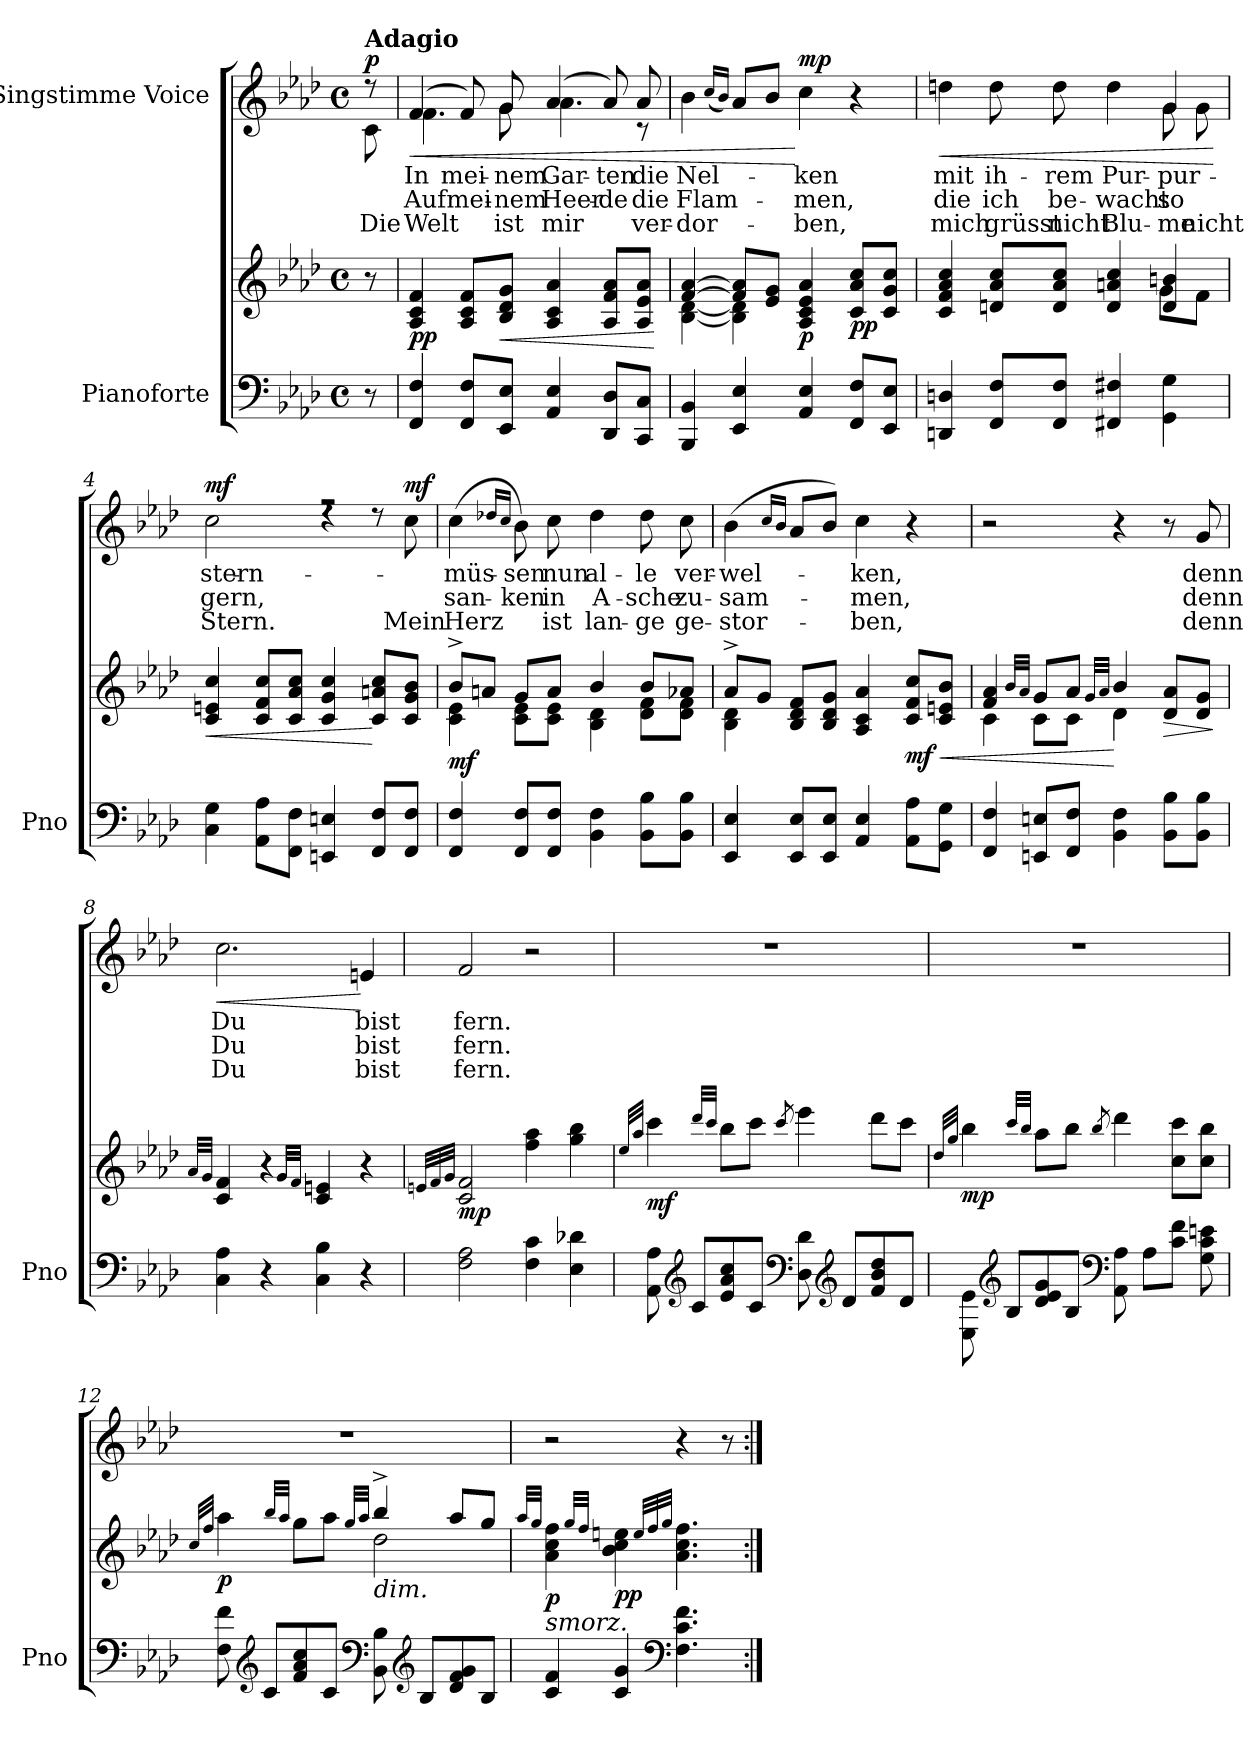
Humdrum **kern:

**kern	**kern	**dynam	**kern	**text	**text	**text	**dynam
*part2	*part2	*part2	*part1	*part1	*part1	*part1	*part1
*staff3	*staff2	*staff2/3	*staff1	*staff1	*staff1	*staff1	*staff1
*I"Pianoforte	*	*	*I"Singstimme Voice	*	*	*	*
*I'Pno	*	*	*	*	*	*	*
*clefF4	*clefG2	*	*clefG2	*	*	*	*
*k[b-e-a-d-]	*k[b-e-a-d-]	*	*k[b-e-a-d-]	*	*	*	*
*M4/4	*M4/4	*	*M4/4	*	*	*	*
*met(c)	*met(c)	*	*met(c)	*	*	*	*
=	=	=	=	=	=	=	=
*	*	*	*^	*	*	*	*
!	!	!	!LO:TX:a:B:t=Adagio	!	!	!	!	!
!	!	!	!	!	!	!	!LO:LY:b	!LO:DY:a
8r	8r	.	8r	8c\	.	.	Die	p
=1	=1	=1	=1	=1	=1	=1	=1	=1
!	!	!LO:DY:b	!	!	!LO:LY:b	!LO:LY:b	!LO:LY:b	!LO:HP:b
4FF/ 4F/	4A-/ 4c/ 4f/	pp	(>4f/	4.f!\	In	Auf	Welt	<
!	!	!	!	!	!LO:LY:b	!LO:LY:b	!	!
8FF/ 8F/L	8A-/ 8c/ 8f/L	.	8f/)	.	mei-	mei-	.	.
!	!	!LO:HP:b	!	!	!LO:LY:b	!LO:LY:b	!LO:LY:b	!
8EE-/ 8E-/J	8B-/ 8d-/ 8g/J	<	8g/	8g\	-nem	-nem	ist	.
!	!	!	!	!	!LO:LY:b	!LO:LY:b	!LO:LY:b	!
4AA-/ 4E-/	4A-/ 4c/ 4a-/	.	(>4a-/	4.a-!\	Gar-	Heer-	mir	.
!	!	!	!	!	!LO:LY:b	!LO:LY:b	!	!
8DD-/ 8D-/L	8A-/ 8f/ 8a-/L	.	8a-/)	.	-ten	-de	.	.
!	!	!	!	!	!LO:LY:b	!LO:LY:b	!LO:LY:b	!
8CC/ 8C/J	8A-/ 8e-/ 8a-/J	.	8a-/	8r	die	die	ver-	.
*	*	*	*v	*v	*	*	*	*
.	.	[	.	.	.	.	.
=2	=2	=2	=2	=2	=2	=2	=2
*	*^	*	*	*	*	*	*
!	!	!	!	!	!LO:LY:b	!LO:LY:b	!LO:LY:b	!
4BBB-/ 4BB-/	[4f/ [4a-/	[4B-\ [4d-\	.	4b-\	Nel-	Flam-	-dor-	.
.	.	.	.	(<16qcc/LL	.	.	.	.
.	.	.	.	16qb-/JJ)	.	.	.	.
4EE-/ 4E-/	8f/] 8a-/]L	4B-\] 4d-\]	.	8a-/L	.	.	.	.
.	8e-/ 8g/J	.	.	8b-/J	.	.	.	.
!	!	!	!LO:DY:b	!	!LO:LY:b	!LO:LY:b	!LO:LY:b	!LO:DY:n=1:a
4AA-/ 4E-/	4A-/ 4c/ 4e-/ 4a-/	2ryy	p	4cc\	-ken	-men,	-ben,	[ mp
!	!	!	!LO:DY:b	!	!	!	!	!
8FF/ 8F/L	8c/ 8a-/ 8cc/L	.	pp	4r	.	.	.	.
8EE-/ 8E-/J	8c/ 8g/ 8cc/J	.	.	.	.	.	.	.
!!LO:LB:g=z
=3	=3	=3	=3	=3	=3	=3	=3	=3
!	!	!	!	!	!LO:LY:b	!LO:LY:b	!LO:LY:b	!LO:HP:b
*	*	*	*	*^	*	*	*	*
4DDn/ 4Dn/	4c/ 4f/ 4a-/ 4cc/	2.ryy	.	4ddn\	2rgyy	mit	die	mich	<
!	!	!	!	!	!	!LO:LY:b	!LO:LY:b	!LO:LY:b	!
8FF/ 8F/L	8dn/ 8a-/ 8cc/L	.	.	8dd\	.	ih-	ich	grüsst	.
!	!	!	!	!	!	!LO:LY:b	!LO:LY:b	!LO:LY:b	!
8FF/ 8F/J	8d/ 8a-/ 8cc/J	.	.	8dd\	.	-rem	be-	nicht	.
!	!	!	!	!	!	!LO:LY:b	!LO:LY:b	!LO:LY:b	!
4FF#X/ 4F#X/	4d/ 4an/ 4cc/	.	.	4dd\	4rgyy	Pur-	-wacht	Blu-	.
!	!	!	!	!	!	!LO:LY:b	!LO:LY:b	!LO:LY:b	!
4GG\ 4G\	4d/ 4bn/	8g\L	.	4g/	8g\	-pur-	so	-me	.
!	!	!	!	!	!	!	!	!LO:LY:b	!
.	.	8f\J	.	.	8g\	.	.	nicht	.
*	*v	*v	*	*	*	*	*	*	*
*	*	*	*v	*v	*	*	*	*
.	.	.	.	.	.	.	[
=4	=4	=4	=4	=4	=4	=4	=4
!	!	!LO:HP:b	!	!LO:LY:b	!LO:LY:b	!LO:LY:b	!LO:DY:a
*	*	*	*^	*	*	*	*
4C\ 4G\	4c/ 4en/ 4cc/	<	2ryy	2cc\	-stern	gern,	Stern.	mf
8AA-\ 8A-\L	8c/ 8f/ 8cc/L	.	.	.	.	.	.	.
8FF\ 8F\J	8c/ 8a-/ 8cc/J	.	.	.	.	.	.	.
4EEn/ 4En/	4c/ 4g/ 4cc/	.	2r	4rdd	.	.	.	.
8FF/ 8F/L	8c/ 8an/ 8cc/L	[	.	8rdd	.	.	.	.
!	!	!	!	!	!	!	!LO:LY:b	!LO:DY:a
8FF/ 8F/J	8c/ 8g/ 8b-/J	.	.	8cc\	.	.	Mein	mf
=5	=5	=5	=5	=5	=5	=5	=5	=5
*	*^	*	*	*	*	*	*	*
!	!	!	!LO:DY:b	!	!	!LO:LY:b	!LO:LY:b	!LO:LY:b	!
*	*	*	*	*v	*v	*	*	*	*
4FF/ 4F/	8b-^/L	4c\ 4e-\	mf	(<4cc\	müs-	san-	Herz	.
.	8an/J	.	.	.	.	.	.	.
.	.	.	.	16qdd-X/LL	.	.	.	.
.	.	.	.	16qcc/JJ	.	.	.	.
!	!	!	!	!	!LO:LY:b	!LO:LY:b	!	!
8FF/ 8F/L	8g/L	8c\ 8e-\L	.	8b-\)	-sen	-ken	.	.
!	!	!	!	!	!LO:LY:b	!LO:LY:b	!LO:LY:b	!
8FF/ 8F/J	8a/J	8c\ 8e-\J	.	8cc\	nun	in	ist	.
!	!	!	!	!	!LO:LY:b	!LO:LY:b	!LO:LY:b	!
4BB-\ 4F\	4b-/	4B-\ 4d-\	.	4dd-\	al-	A-	lan-	.
!	!	!	!	!	!LO:LY:b	!LO:LY:b	!LO:LY:b	!
8BB-\ 8B-\L	8b-/L	8d-\ 8f\L	.	8dd-\	-le	-sche	-ge	.
!	!	!	!	!	!LO:LY:b	!LO:LY:b	!LO:LY:b	!
8BB-\ 8B-\J	8a-X/J	8d-\ 8f\J	.	8cc\	ver-	zu-	ge-	.
!!LO:LB:g=z
=6	=6	=6	=6	=6	=6	=6	=6	=6
!	!	!	!	!	!LO:LY:b	!LO:LY:b	!LO:LY:b	!
4EE-/ 4E-/	8a-^/L	4B-\ 4d-\	.	(<4b-\	-wel-	-sam-	-stor-	.
.	8g/J	.	.	.	.	.	.	.
.	.	.	.	16qcc/LL	.	.	.	.
.	.	.	.	16qb-/JJ	.	.	.	.
8EE-/ 8E-/L	8B-/ 8d-/ 8f/L	2.ryy	.	8a-/L	.	.	.	.
8EE-/ 8E-/J	8B-/ 8d-/ 8g/J	.	.	8b-/J)	.	.	.	.
!	!	!	!	!	!LO:LY:b	!LO:LY:b	!LO:LY:b	!
4AA-/ 4E-/	4A-/ 4c/ 4a-/	.	.	4cc\	-ken,	-men,	-ben,	.
!	!	!	!LO:HP:b	!	!	!	!	!
!	!	!	!LO:DY:n=1:b	!	!	!	!	!
8AA-\ 8A-\L	8c/ 8f/ 8cc/L	.	< mf	4r	.	.	.	.
8GG\ 8G\J	8c/ 8en/ 8b-/J	.	.	.	.	.	.	.
=7	=7	=7	=7	=7	=7	=7	=7	=7
4FF/ 4F/	4f/ 4a-/	4c\	.	2r	.	.	.	.
.	32qb-/LLL	.	.	.	.	.	.	.
.	32qa-/JJJ	.	.	.	.	.	.	.
8EEn/ 8En/L	8g/L	8c\L	.	.	.	.	.	.
8FF/ 8F/J	8a-/J	8c\J	.	.	.	.	.	.
.	32qg/LLL	.	.	.	.	.	.	.
.	32qa-/JJJ	.	.	.	.	.	.	.
4BB-\ 4F\	4b-/	4d-\	[	4r	.	.	.	.
!	!	!	!LO:HP:b	!	!	!	!	!
8BB-\ 8B-\L	8d-/ 8a-/L	4ryy	>	8r	.	.	.	.
!	!	!	!	!	!LO:LY:b	!LO:LY:b	!LO:LY:b	!
8BB-\ 8B-\J	8d-/ 8g/J	.	.	8g/	denn	denn	denn	.
*	*v	*v	*	*	*	*	*	*
.	.	]	.	.	.	.	.
=8	=8	=8	=8	=8	=8	=8	=8
.	32qa-/LLL	.	.	.	.	.	.
.	32qg/JJJ	.	.	.	.	.	.
!	!	!	!	!LO:LY:b	!LO:LY:b	!LO:LY:b	!LO:HP:b
4C\ 4A-\	4c/ 4f/	.	2.cc\	Du	Du	Du	<
4r	4r	.	.	.	.	.	.
.	32qg/LLL	.	.	.	.	.	.
.	32qf/JJJ	.	.	.	.	.	.
4C\ 4B-\	4c/ 4en/	.	.	.	.	.	.
!	!	!	!	!LO:LY:b	!LO:LY:b	!LO:LY:b	!
4r	4r	.	4en/	bist	bist	bist	[
=9	=9	=9	=9	=9	=9	=9	=9
.	32qen/LLL	.	.	.	.	.	.
.	32qf/	.	.	.	.	.	.
.	32qg/JJJ	.	.	.	.	.	.
!	!	!LO:DY:b	!	!LO:LY:b	!LO:LY:b	!LO:LY:b	!
2F\ 2A-\	2c/ 2f/	mp	2f/	fern.	fern.	fern.	.
4F\ 4c\	4ff\ 4aa-\	.	2r	.	.	.	.
4E-\ 4d-X\	4gg\ 4bb-\	.	.	.	.	.	.
!!LO:LB:g=z
=10	=10	=10	=10	=10	=10	=10	=10
.	32qee-/LLL	.	.	.	.	.	.
.	32qaa-/JJJ	.	.	.	.	.	.
!	!	!LO:DY:b	!	!	!	!	!
8AA-\ 8A-\	4ccc\	mf	1r	.	.	.	.
*clefG2	*	*	*	*	*	*	*
8c/L	.	.	.	.	.	.	.
.	32qddd-/LLL	.	.	.	.	.	.
.	32qccc/JJJ	.	.	.	.	.	.
8e-/ 8a-/ 8cc/	8bb-\L	.	.	.	.	.	.
8c/J	8ccc\J	.	.	.	.	.	.
*clefF4	*	*	*	*	*	*	*
.	8qccc/	.	.	.	.	.	.
8D-\ 8d-\	4eee-\	.	.	.	.	.	.
*clefG2	*	*	*	*	*	*	*
8d-/L	.	.	.	.	.	.	.
8f/ 8b-/ 8dd-/	8ddd-\L	.	.	.	.	.	.
8d-/J	8ccc\J	.	.	.	.	.	.
=11	=11	=11	=11	=11	=11	=11	=11
.	32qdd-/LLL	.	.	.	.	.	.
.	32qgg/JJJ	.	.	.	.	.	.
!	!	!LO:DY:b	!	!	!	!	!
8E-\ 8e-\	4bb-\	mp	1r	.	.	.	.
*clefG2	*	*	*	*	*	*	*
8B-/L	.	.	.	.	.	.	.
.	32qccc/LLL	.	.	.	.	.	.
.	32qbb-/JJJ	.	.	.	.	.	.
8d-/ 8e-/ 8g/	8aa-\L	.	.	.	.	.	.
8B-/J	8bb-\J	.	.	.	.	.	.
*clefF4	*	*	*	*	*	*	*
.	8qbb-/	.	.	.	.	.	.
8AA-\ 8A-\	4ddd-\	.	.	.	.	.	.
8A-\L	.	.	.	.	.	.	.
8c\ 8f\J	8cc\ 8ccc\L	.	.	.	.	.	.
8G\ 8c\ 8en\	8cc\ 8bb-\J	.	.	.	.	.	.
=12	=12	=12	=12	=12	=12	=12	=12
.	32qcc/LLL	.	.	.	.	.	.
.	32qff/JJJ	.	.	.	.	.	.
*	*^	*	*	*	*	*	*
!	!	!	!LO:DY:b	!	!	!	!	!
8F\ 8f\	4aa-\	2ryy	p	1r	.	.	.	.
*clefG2	*	*	*	*	*	*	*	*
8c/L	.	.	.	.	.	.	.	.
.	32qbb-/LLL	.	.	.	.	.	.	.
.	32qaa-/JJJ	.	.	.	.	.	.	.
8f/ 8a-/ 8cc/	8gg\L	.	.	.	.	.	.	.
8c/J	8aa-\J	.	.	.	.	.	.	.
*clefF4	*	*	*	*	*	*	*	*
.	32qgg/LLL	.	.	.	.	.	.	.
.	32qaa-/JJJ	.	.	.	.	.	.	.
!	!LO:TX:b:i:t=dim.	!	!	!	!	!	!	!
8BB-\ 8B-\	4bb-^/	2dd-\	.	.	.	.	.	.
*clefG2	*	*	*	*	*	*	*	*
8B-/L	.	.	.	.	.	.	.	.
8d-/ 8f/ 8g/	8aa-/L	.	.	.	.	.	.	.
8B-/J	8gg/J	.	.	.	.	.	.	.
*	*v	*v	*	*	*	*	*	*
=13	=13	=13	=13	=13	=13	=13	=13
*	*	*	*MM68	*	*	*	*
.	32qaa-/LLL	.	.	.	.	.	.
.	32qgg/JJJ	.	.	.	.	.	.
!	!LO:TX:b:i:t=smorz.	!	!	!	!	!	!
!	!	!LO:DY:b	!	!	!	!	!
*	*	*	*^	*	*	*	*
4c/ 4f/	4a-\ 4cc\ 4ff\	p	2r	4ryy	.	.	.	.
*	*	*	*MM65	*	*	*	*	*
.	32qgg/LLL	.	.	.	.	.	.	.
.	32qff/JJJ	.	.	.	.	.	.	.
!	!	!LO:DY:b	!	!	!	!	!	!
4c/ 4g/	4b-\ 4cc\ 4een\	pp	.	2ryy	.	.	.	.
*clefF4	*	*	*	*	*	*	*	*
*	*	*	*MM60	*	*	*	*	*
.	32qee/LLL	.	.	.	.	.	.	.
.	32qff/	.	.	.	.	.	.	.
.	32qgg/JJJ	.	.	.	.	.	.	.
4.F\ 4.c\ 4.f\	4.a-\ 4.cc\ 4.ff\	.	4r	.	.	.	.	.
.	.	.	8r	8ryy	.	.	.	.
*	*	*	*v	*v	*	*	*	*
=:|!	=:|!	=:|!	=:|!	=:|!	=:|!	=:|!	=:|!
*-	*-	*-	*-	*-	*-	*-	*-
